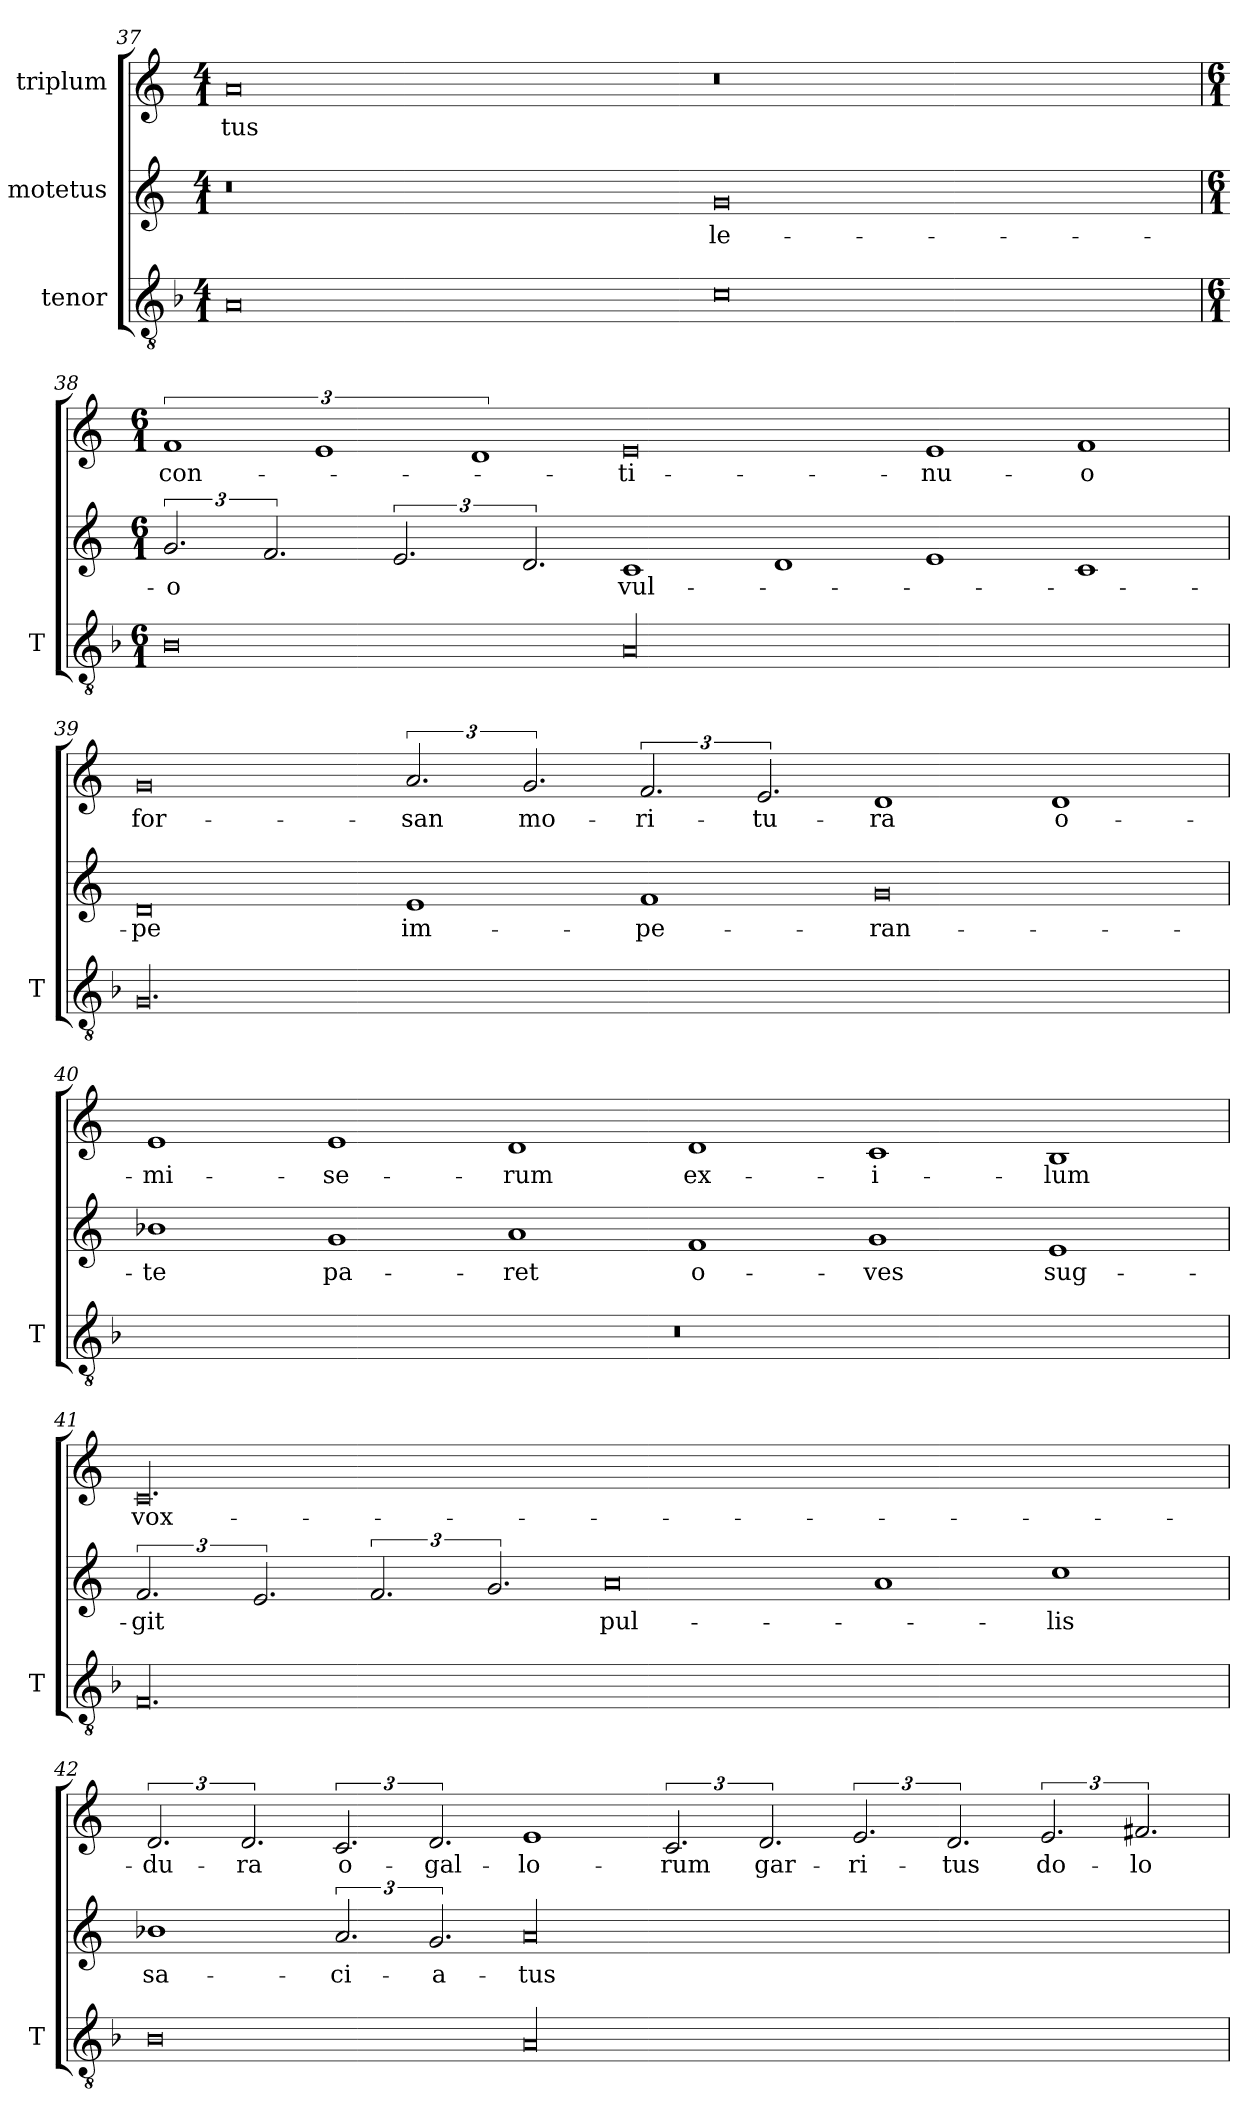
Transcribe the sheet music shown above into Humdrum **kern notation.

**kern	**kern	**text	**kern	**text
*part3	*part2	*part2	*part1	*part1
*staff3	*staff2	*staff2	*staff1	*staff1
*I"tenor	*I"motetus	*	*I"triplum	*
*I'T	*	*	*	*
*clefGv2	*clefG2	*	*clefG2	*
*k[b-]	*k[]	*	*k[]	*
*F:	*C:	*	*C:	*
*M4/1	*M4/1	*	*M4/1	*
=37	=37	=37	=37	=37
0Ai/	0r	.	0a/	-tus
0ci\	0g/	le-	0r	.
=38	=38	=38	=38	=38
*M6/1	*M6/1	*	*M6/1	*
0B-\	3.g/	-o	3%2f/	con-
.	3.f/	.	.	.
.	.	.	3%2e/	.
.	3.e/	.	.	.
.	.	.	3%2d/	.
.	3.d/	.	.	.
00A/	1c/	vul-	0e/	-ti-
.	1d/	.	.	.
.	1e/	.	1e/	-nu-
.	1c/	.	1f/	-o
=39	=39	=39	=39	=39
00.G/	0d/	-pe	0g/	for-
.	1e/	im-	3.a/	-san
.	.	.	3.g/	mo-
.	1f/	-pe-	3.f/	-ri-
.	.	.	3.e/	-tu-
.	0g/	-ran-	1d/	-ra
.	.	.	1d/	o-
!!LO:LB:g=z
=40	=40	=40	=40	=40
00.r	1b-X\	-te	1e/	mi-
.	1g/	pa-	1e/	-se-
.	1a/	-ret	1d/	-rum
.	1f/	o-	1d/	ex-
.	1g/	-ves	1c/	-i-
.	1e/	sug-	1B/	-lum
=41	=41	=41	=41	=41
00.F/	3.f/	-git	00.c/	vox-
.	3.e/	.	.	.
.	3.f/	.	.	.
.	3.g/	.	.	.
.	0a/	pul-	.	.
.	1a/	.	.	.
.	1cc\	-lis	.	.
!!LO:LB:g=z
=42	=42	=42	=42	=42
0B-\	1b-Xj\	sa-	3.d/	du-
.	.	.	3.d/	-ra
.	3.a/	-ci-	3.c/	o-
.	3.g/	-a-	3.d/	gal-
00A/	00a/	-tus	1e/	-lo-
.	.	.	3.c/	-rum
.	.	.	3.d/	gar-
.	.	.	3.e/	-ri-
.	.	.	3.d/	-tus
.	.	.	3.e/	do-
.	.	.	3.f#X/	-lo-
=	=	=	=	=
*-	*-	*-	*-	*-
